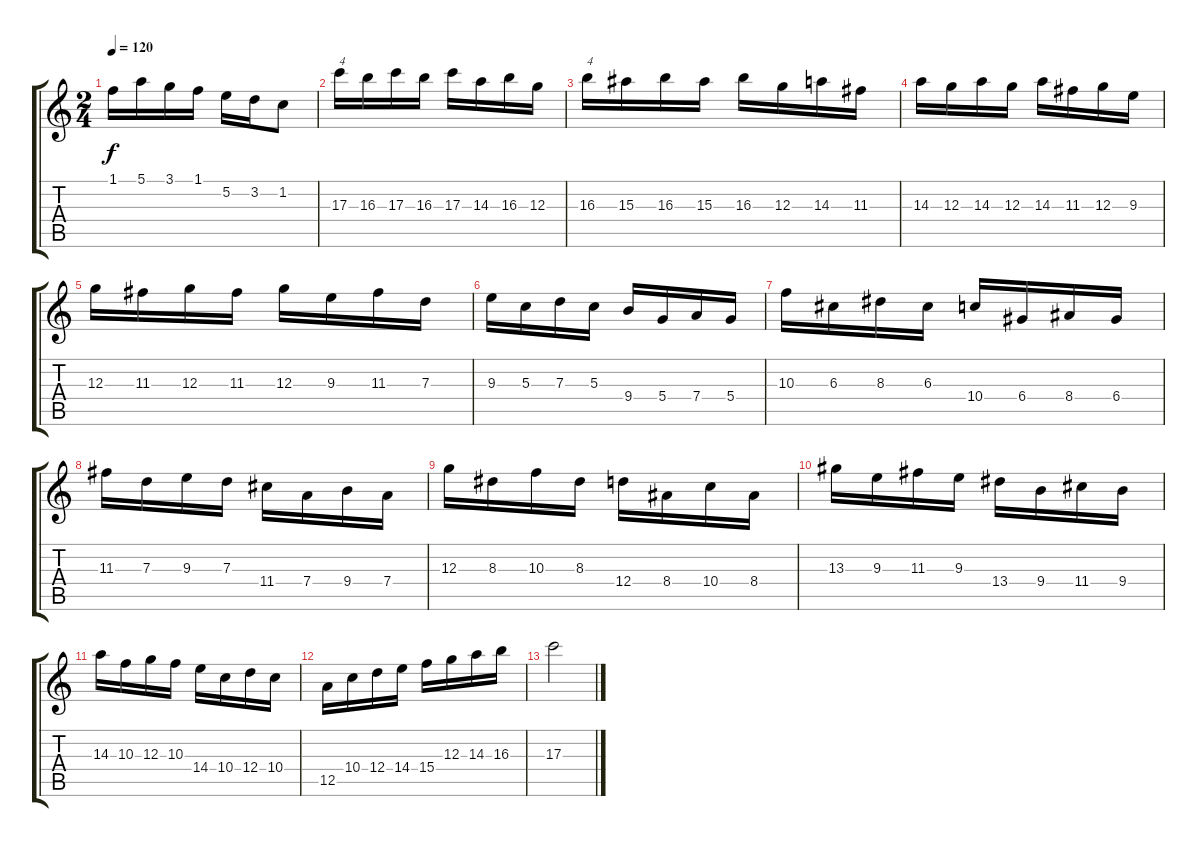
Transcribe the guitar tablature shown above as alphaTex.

\track "" {instrument electricguitarjazz}
\staff {score tabs}
\tuning (E4 B3 G3 D3 A2 E2) {hide}
\ts (2 4)
\tempo 120
\clef g2
\ks c
1.1.16{dy f} 5.1.16 3.1.16 1.1.16 5.2.16 3.2.16 1.2.8 |
17.3.16{txt "4"} 16.3.16 17.3.16 16.3.16 17.3.16 14.3.16 16.3.16 12.3.16 |
16.3.16{txt "4"} 15.3.16 16.3.16 15.3.16 16.3.16 12.3.16 14.3.16 11.3.16 |
14.3.16 12.3.16 14.3.16 12.3.16 14.3.16 11.3.16 12.3.16 9.3.16 |
12.3.16 11.3.16 12.3.16 11.3.16 12.3.16 9.3.16 11.3.16 7.3.16 |
9.3.16 5.3.16 7.3.16 5.3.16 9.4.16 5.4.16 7.4.16 5.4.16 |
10.3.16 6.3.16 8.3.16 6.3.16 10.4.16 6.4.16 8.4.16 6.4.16 |
11.3.16 7.3.16 9.3.16 7.3.16 11.4.16 7.4.16 9.4.16 7.4.16 |
12.3.16 8.3.16 10.3.16 8.3.16 12.4.16 8.4.16 10.4.16 8.4.16 |
13.3.16 9.3.16 11.3.16 9.3.16 13.4.16 9.4.16 11.4.16 9.4.16 |
14.3.16 10.3.16 12.3.16 10.3.16 14.4.16 10.4.16 12.4.16 10.4.16 |
12.5.16 10.4.16 12.4.16 14.4.16 15.4.16 12.3.16 14.3.16 16.3.16 |
17.3.2
